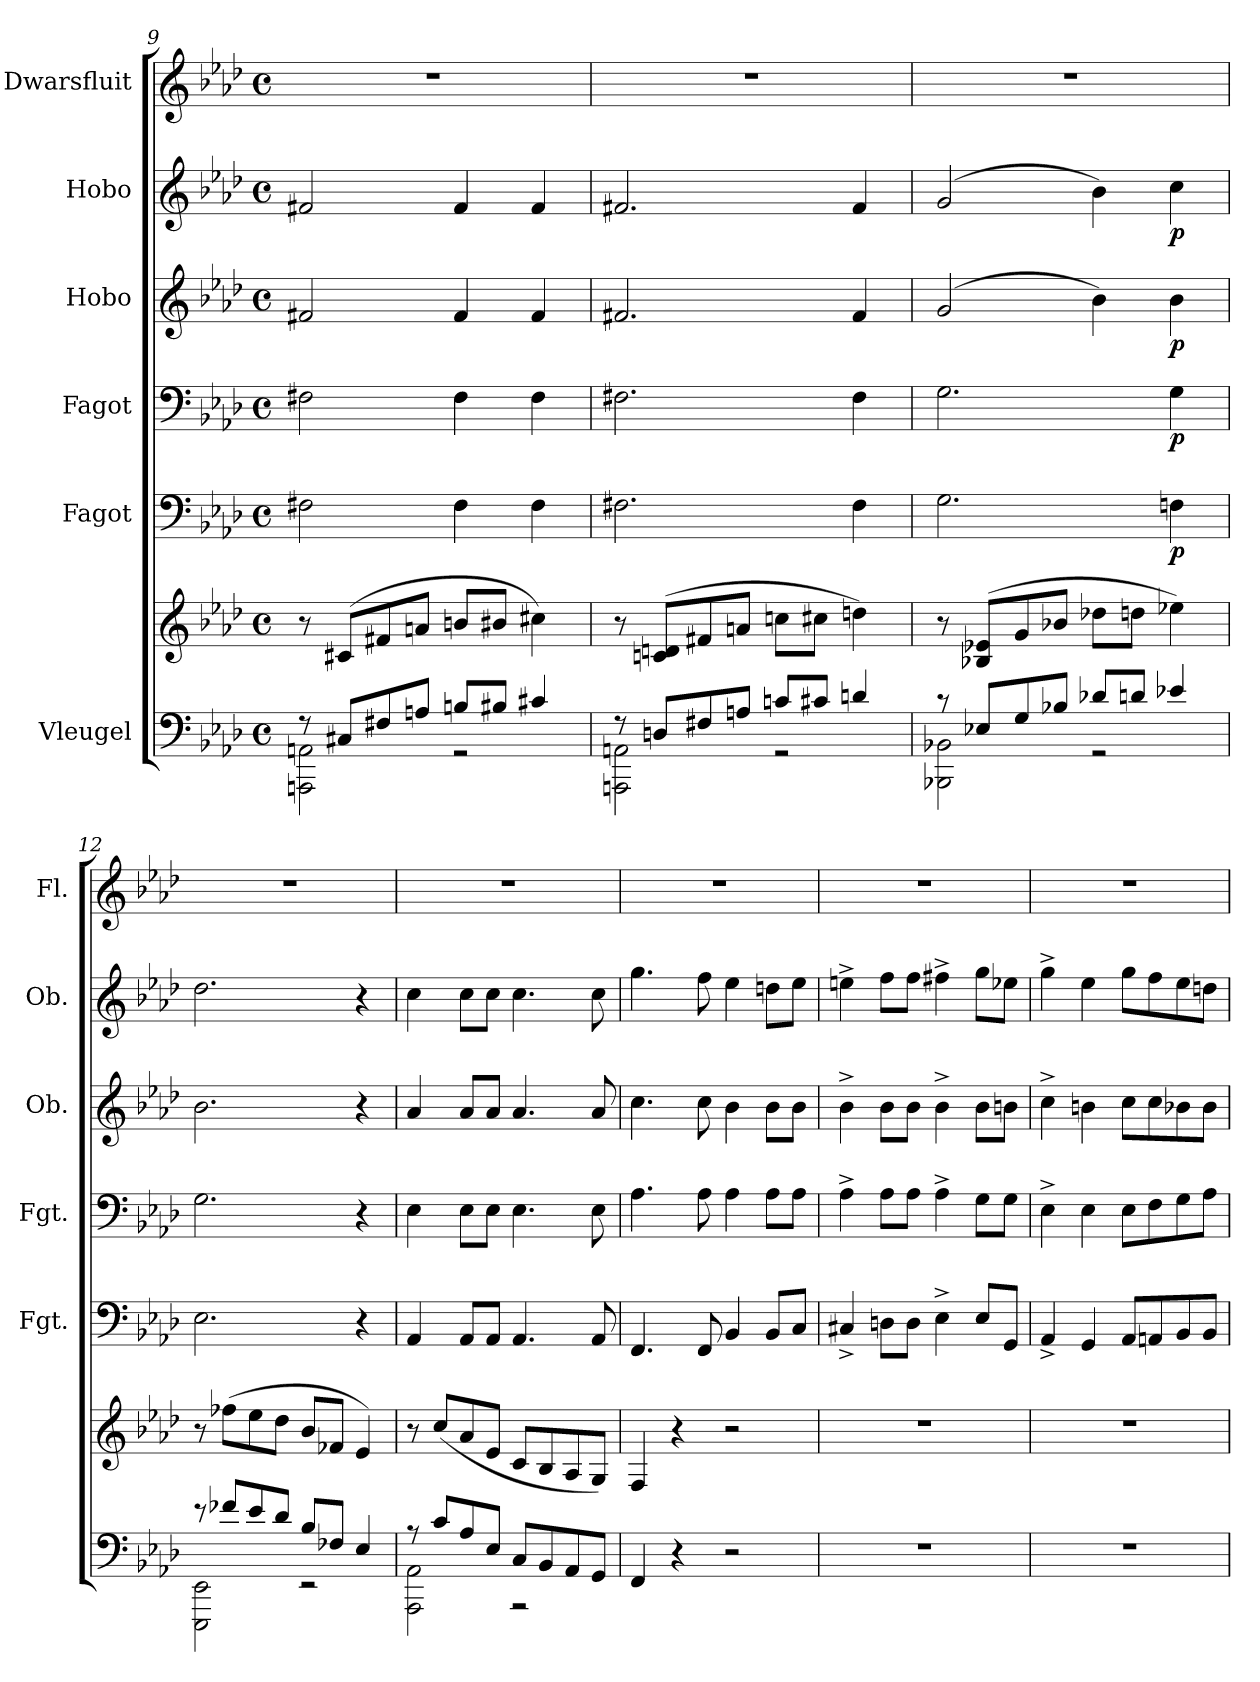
**kern	**kern	**kern	**dynam	**kern	**dynam	**kern	**dynam	**kern	**dynam	**kern
*part6	*part6	*part5	*part5	*part4	*part4	*part3	*part3	*part2	*part2	*part1
*staff7	*staff6	*staff5	*staff5	*staff4	*staff4	*staff3	*staff3	*staff2	*staff2	*staff1
*I"Vleugel	*	*I"Fagot	*	*I"Fagot	*	*I"Hobo	*	*I"Hobo	*	*I"Dwarsfluit
*	*	*I'Fgt.	*	*I'Fgt.	*	*I'Ob.	*	*I'Ob.	*	*I'Fl.
*clefF4	*clefG2	*clefF4	*	*clefF4	*	*clefG2	*	*clefG2	*	*clefG2
*k[b-e-a-d-]	*k[b-e-a-d-]	*k[b-e-a-d-]	*	*k[b-e-a-d-]	*	*k[b-e-a-d-]	*	*k[b-e-a-d-]	*	*k[b-e-a-d-]
*M4/4	*M4/4	*M4/4	*	*M4/4	*	*M4/4	*	*M4/4	*	*M4/4
*met(c)	*met(c)	*met(c)	*	*met(c)	*	*met(c)	*	*met(c)	*	*met(c)
=9	=9	=9	=9	=9	=9	=9	=9	=9	=9	=9
*^	*	*	*	*	*	*	*	*	*	*
8r	2AAAn\ 2AAn\	8r	2F#X\	.	2F#X\	.	2f#X/	.	2f#X/	.	1r
8C#X/L	.	(8c#X/L	.	.	.	.	.	.	.	.	.
8F#X/	.	8f#X/	.	.	.	.	.	.	.	.	.
8An/J	.	8an/J	.	.	.	.	.	.	.	.	.
8Bn/L	2r	8bn/L	4F#\	.	4F#\	.	4f#/	.	4f#/	.	.
8B#X/J	.	8b#X/J	.	.	.	.	.	.	.	.	.
4c#X/	.	4cc#X\)	4F#\	.	4F#\	.	4f#/	.	4f#/	.	.
!!LO:LB:g=z
=10	=10	=10	=10	=10	=10	=10	=10	=10	=10	=10	=10
8r	2AAAn\ 2AAn\	8r	2.F#X\	.	2.F#X\	.	2.f#X/	.	2.f#X/	.	1r
8Dn/L	.	(8cn/ 8dn/L	.	.	.	.	.	.	.	.	.
8F#X/	.	8f#X/	.	.	.	.	.	.	.	.	.
8An/J	.	8an/J	.	.	.	.	.	.	.	.	.
8cn/L	2r	8ccn\L	.	.	.	.	.	.	.	.	.
8c#X/J	.	8cc#X\J	.	.	.	.	.	.	.	.	.
4dn/	.	4ddn\)	4F#\	.	4F#\	.	4f#/	.	4f#/	.	.
=11	=11	=11	=11	=11	=11	=11	=11	=11	=11	=11	=11
8r	2BBB-X\ 2BB-X\	8r	2.G\	.	2.G\	.	(2g/	.	(2g/	.	1r
8E-X/L	.	(8B-X/ 8e-X/L	.	.	.	.	.	.	.	.	.
8G/	.	8g/	.	.	.	.	.	.	.	.	.
8B-X/J	.	8b-X/J	.	.	.	.	.	.	.	.	.
8d-X/L	2r	8dd-X\L	.	.	.	.	4b-\)	.	4b-\)	.	.
8dn/J	.	8ddn\J	.	.	.	.	.	.	.	.	.
!	!	!	!	!LO:DY:b	!	!LO:DY:b	!	!LO:DY:b	!	!LO:DY:b	!
4e-X/	.	4ee-X\)	4Fn\	p	4G\	p	4b-\	p	4cc\	p	.
=12	=12	=12	=12	=12	=12	=12	=12	=12	=12	=12	=12
8r	2EEE-\ 2EE-\	8r	2.E-\	.	2.G\	.	2.b-\	.	2.dd-\	.	1r
8f-X/L	.	(8ff-X\L	.	.	.	.	.	.	.	.	.
8e-/	.	8ee-\	.	.	.	.	.	.	.	.	.
8d-/J	.	8dd-\J	.	.	.	.	.	.	.	.	.
8B-/L	2r	8b-/L	.	.	.	.	.	.	.	.	.
8F-X/J	.	8f-X/J	.	.	.	.	.	.	.	.	.
4E-/	.	4e-/)	4r	.	4r	.	4r	.	4r	.	.
=13	=13	=13	=13	=13	=13	=13	=13	=13	=13	=13	=13
*	*	*	*	*	*	*	*	*	*	*	*MM66
8r	2AAA-\ 2AA-\	8r	4AA-/	.	4E-\	.	4a-/	.	4cc\	.	1r
8c/L	.	(8cc/L	.	.	.	.	.	.	.	.	.
8A-/	.	8a-/	8AA-/L	.	8E-\L	.	8a-/L	.	8cc\L	.	.
8E-/J	.	8e-/J	8AA-/J	.	8E-\J	.	8a-/J	.	8cc\J	.	.
8C/L	2r	8c/L	4.AA-/	.	4.E-\	.	4.a-/	.	4.cc\	.	.
8BB-/	.	8B-/	.	.	.	.	.	.	.	.	.
8AA-/	.	8A-/	.	.	.	.	.	.	.	.	.
8GG/J	.	8G/J)	8AA-/	.	8E-\	.	8a-/	.	8cc\	.	.
*v	*v	*	*	*	*	*	*	*	*	*	*
!!LO:PB:g=z
=14	=14	=14	=14	=14	=14	=14	=14	=14	=14	=14
4FF/	4F/	4.FF/	.	4.A-\	.	4.cc\	.	4.gg\	.	1r
4r	4r	.	.	.	.	.	.	.	.	.
.	.	8FF/	.	8A-\	.	8cc\	.	8ff\	.	.
2r	2r	4BB-/	.	4A-\	.	4b-\	.	4ee-\	.	.
.	.	8BB-/L	.	8A-\L	.	8b-\L	.	8ddn\L	.	.
.	.	8C/J	.	8A-\J	.	8b-\J	.	8ee-\J	.	.
=15	=15	=15	=15	=15	=15	=15	=15	=15	=15	=15
1r	1r	4C#X^/	.	4A-^\	.	4b-^\	.	4een^\	.	1r
.	.	8Dn\L	.	8A-\L	.	8b-\L	.	8ff\L	.	.
.	.	8D\J	.	8A-\J	.	8b-\J	.	8ff\J	.	.
.	.	4E-^\	.	4A-^\	.	4b-^\	.	4ff#X^\	.	.
.	.	8E-/L	.	8G\L	.	8b-\L	.	8gg\L	.	.
.	.	8GG/J	.	8G\J	.	8bn\J	.	8ee-X\J	.	.
=16	=16	=16	=16	=16	=16	=16	=16	=16	=16	=16
1r	1r	4AA-^/	.	4E-^\	.	4cc^\	.	4gg^\	.	1r
.	.	4GG/	.	4E-\	.	4bn\	.	4ee-\	.	.
.	.	8AA-/L	.	8E-\L	.	8cc\L	.	8gg\L	.	.
.	.	8AAn/	.	8F\	.	8cc\	.	8ff\	.	.
.	.	8BB-/	.	8G\	.	8b-X\	.	8ee-\	.	.
.	.	8BB-/J	.	8A-\J	.	8b-\J	.	8ddn\J	.	.
=	=	=	=	=	=	=	=	=	=	=
*-	*-	*-	*-	*-	*-	*-	*-	*-	*-	*-
